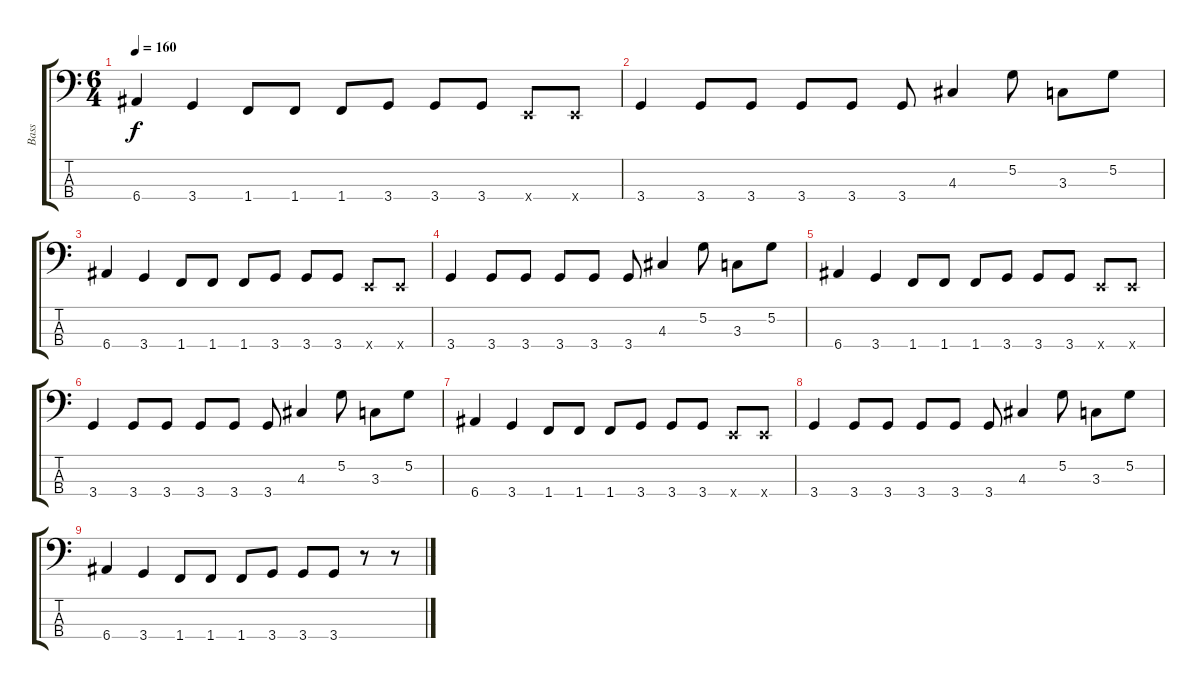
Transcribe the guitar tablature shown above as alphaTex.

\track ("Bass" "Bass") {instrument electricbassfinger}
\staff {score tabs}
\tuning (G2 D2 A1 E1) {hide}
\ts (6 4)
\tempo 160
\clef f4
\ks c
6.4.4{dy f} 3.4.4 1.4.8 1.4.8 1.4.8 3.4.8 3.4.8 3.4.8 0.4{x}.8 0.4{x}.8 |
3.4.4 3.4.8 3.4.8 3.4.8 3.4.8 3.4.8 4.3.4 5.2.8 3.3.8 5.2.8 |
6.4.4 3.4.4 1.4.8 1.4.8 1.4.8 3.4.8 3.4.8 3.4.8 0.4{x}.8 0.4{x}.8 |
3.4.4 3.4.8 3.4.8 3.4.8 3.4.8 3.4.8 4.3.4 5.2.8 3.3.8 5.2.8 |
6.4.4 3.4.4 1.4.8 1.4.8 1.4.8 3.4.8 3.4.8 3.4.8 0.4{x}.8 0.4{x}.8 |
3.4.4 3.4.8 3.4.8 3.4.8 3.4.8 3.4.8 4.3.4 5.2.8 3.3.8 5.2.8 |
6.4.4 3.4.4 1.4.8 1.4.8 1.4.8 3.4.8 3.4.8 3.4.8 0.4{x}.8 0.4{x}.8 |
3.4.4 3.4.8 3.4.8 3.4.8 3.4.8 3.4.8 4.3.4 5.2.8 3.3.8 5.2.8 |
6.4.4 3.4.4 1.4.8 1.4.8 1.4.8 3.4.8 3.4.8 3.4.8 r.8 r.8
